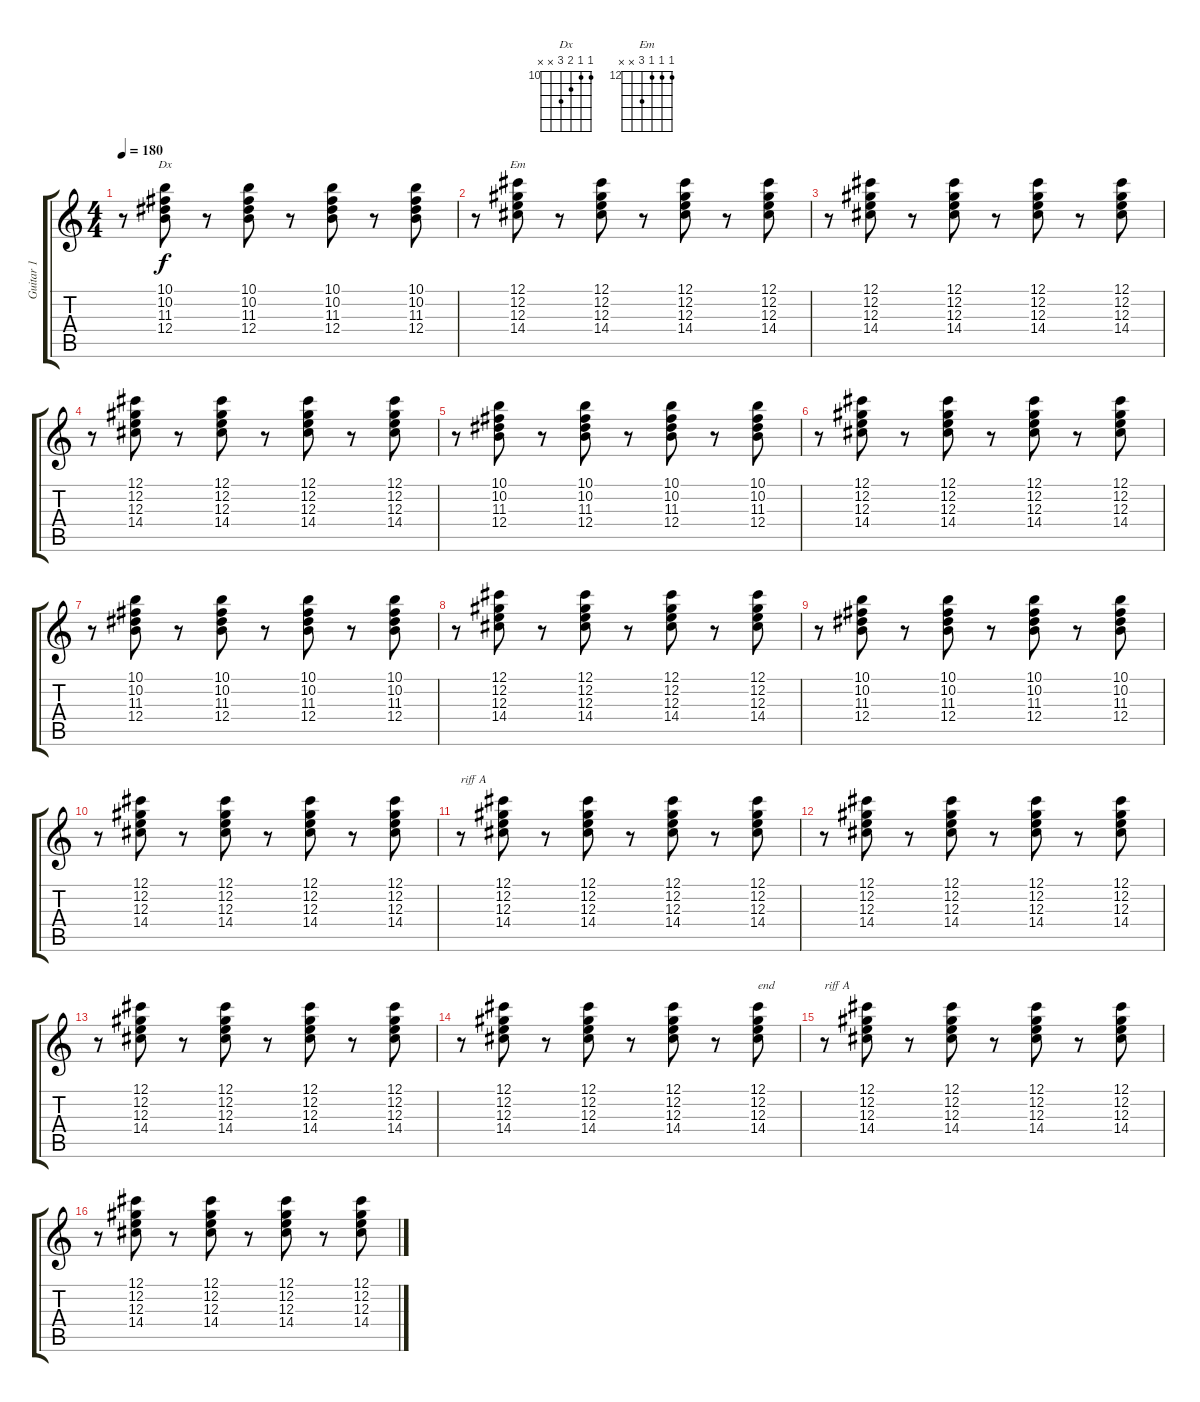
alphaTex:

\track ("Guitar 1" "Guitar 1") {instrument electricguitarclean}
\staff {score tabs}
\tuning (Db4 Ab3 E3 B2 Gb2 Db2) {hide}
\chord ("Dx" 10 10 11 12 x x) {firstfret 10}
\chord ("Em" 12 12 12 14 x x) {firstfret 12}
\ts (4 4)
\tempo 180
\clef g2
\ks c
r.8{dy f} (10.1 10.2 11.3 12.4).8{ch "Dx"} r.8 (10.1 10.2 11.3 12.4).8 r.8 (10.1 10.2 11.3 12.4).8 r.8 (10.1 10.2 11.3 12.4).8 |
r.8 (12.1 12.2 12.3 14.4).8{ch "Em"} r.8 (12.1 12.2 12.3 14.4).8 r.8 (12.1 12.2 12.3 14.4).8 r.8 (12.1 12.2 12.3 14.4).8 |
r.8 (12.1 12.2 12.3 14.4).8 r.8 (12.1 12.2 12.3 14.4).8 r.8 (12.1 12.2 12.3 14.4).8 r.8 (12.1 12.2 12.3 14.4).8 |
r.8 (12.1 12.2 12.3 14.4).8 r.8 (12.1 12.2 12.3 14.4).8 r.8 (12.1 12.2 12.3 14.4).8 r.8 (12.1 12.2 12.3 14.4).8 |
r.8 (10.1 10.2 11.3 12.4).8 r.8 (10.1 10.2 11.3 12.4).8 r.8 (10.1 10.2 11.3 12.4).8 r.8 (10.1 10.2 11.3 12.4).8 |
r.8 (12.1 12.2 12.3 14.4).8 r.8 (12.1 12.2 12.3 14.4).8 r.8 (12.1 12.2 12.3 14.4).8 r.8 (12.1 12.2 12.3 14.4).8 |
r.8 (10.1 10.2 11.3 12.4).8 r.8 (10.1 10.2 11.3 12.4).8 r.8 (10.1 10.2 11.3 12.4).8 r.8 (10.1 10.2 11.3 12.4).8 |
r.8 (12.1 12.2 12.3 14.4).8 r.8 (12.1 12.2 12.3 14.4).8 r.8 (12.1 12.2 12.3 14.4).8 r.8 (12.1 12.2 12.3 14.4).8 |
r.8 (10.1 10.2 11.3 12.4).8 r.8 (10.1 10.2 11.3 12.4).8 r.8 (10.1 10.2 11.3 12.4).8 r.8 (10.1 10.2 11.3 12.4).8 |
r.8 (12.1 12.2 12.3 14.4).8 r.8 (12.1 12.2 12.3 14.4).8 r.8 (12.1 12.2 12.3 14.4).8 r.8 (12.1 12.2 12.3 14.4).8 |
r.8{txt "riff A"} (12.1 12.2 12.3 14.4).8 r.8 (12.1 12.2 12.3 14.4).8 r.8 (12.1 12.2 12.3 14.4).8 r.8 (12.1 12.2 12.3 14.4).8 |
r.8 (12.1 12.2 12.3 14.4).8 r.8 (12.1 12.2 12.3 14.4).8 r.8 (12.1 12.2 12.3 14.4).8 r.8 (12.1 12.2 12.3 14.4).8 |
r.8 (12.1 12.2 12.3 14.4).8 r.8 (12.1 12.2 12.3 14.4).8 r.8 (12.1 12.2 12.3 14.4).8 r.8 (12.1 12.2 12.3 14.4).8 |
r.8 (12.1 12.2 12.3 14.4).8 r.8 (12.1 12.2 12.3 14.4).8 r.8 (12.1 12.2 12.3 14.4).8 r.8 (12.1 12.2 12.3 14.4).8{txt "end"} |
r.8{txt "riff A"} (12.1 12.2 12.3 14.4).8 r.8 (12.1 12.2 12.3 14.4).8 r.8 (12.1 12.2 12.3 14.4).8 r.8 (12.1 12.2 12.3 14.4).8 |
r.8 (12.1 12.2 12.3 14.4).8 r.8 (12.1 12.2 12.3 14.4).8 r.8 (12.1 12.2 12.3 14.4).8 r.8 (12.1 12.2 12.3 14.4).8
